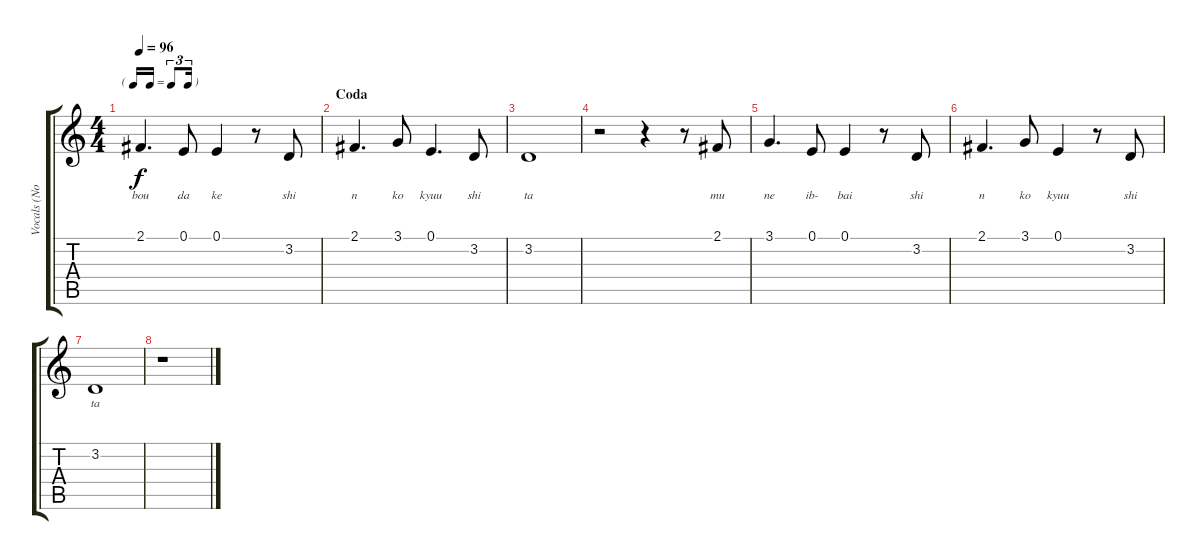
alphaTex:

\track ("Vocals (Nodoka-chan)" "Vocals (No") {instrument clarinet}
\staff {score tabs}
\tuning (E4 B3 G3 D3 A2 E2) {hide}
\ts (4 4)
\tf triplet16th
\tempo 96
\clef g2
\ks c
2.1.4{d lyrics (0 "bou") lyrics (1 "") lyrics (2 "") lyrics (3 "") lyrics (4 "") dy f} 0.1.8{lyrics (0 "da") lyrics (1 "") lyrics (2 "") lyrics (3 "") lyrics (4 "")} 0.1.4{lyrics (0 "ke") lyrics (1 "") lyrics (2 "") lyrics (3 "") lyrics (4 "")} r.8 3.2.8{lyrics (0 "shi") lyrics (1 "") lyrics (2 "") lyrics (3 "") lyrics (4 "")} |
\section ("" "Coda")
2.1.4{d lyrics (0 "n") lyrics (1 "") lyrics (2 "") lyrics (3 "") lyrics (4 "")} 3.1.8{lyrics (0 "ko") lyrics (1 "") lyrics (2 "") lyrics (3 "") lyrics (4 "")} 0.1.4{d lyrics (0 "kyuu") lyrics (1 "") lyrics (2 "") lyrics (3 "") lyrics (4 "")} 3.2.8{lyrics (0 "shi") lyrics (1 "") lyrics (2 "") lyrics (3 "") lyrics (4 "")} |
3.2.1{lyrics (0 "ta") lyrics (1 "") lyrics (2 "") lyrics (3 "") lyrics (4 "")} |
r.2 r.4 r.8 2.1.8{lyrics (0 "mu") lyrics (1 "") lyrics (2 "") lyrics (3 "") lyrics (4 "")} |
3.1.4{d lyrics (0 "ne") lyrics (1 "") lyrics (2 "") lyrics (3 "") lyrics (4 "")} 0.1.8{lyrics (0 "ib-") lyrics (1 "") lyrics (2 "") lyrics (3 "") lyrics (4 "")} 0.1.4{lyrics (0 "bai") lyrics (1 "") lyrics (2 "") lyrics (3 "") lyrics (4 "")} r.8 3.2.8{lyrics (0 "shi") lyrics (1 "") lyrics (2 "") lyrics (3 "") lyrics (4 "")} |
2.1.4{d lyrics (0 "n") lyrics (1 "") lyrics (2 "") lyrics (3 "") lyrics (4 "")} 3.1.8{lyrics (0 "ko") lyrics (1 "") lyrics (2 "") lyrics (3 "") lyrics (4 "")} 0.1.4{lyrics (0 "kyuu") lyrics (1 "") lyrics (2 "") lyrics (3 "") lyrics (4 "")} r.8 3.2.8{lyrics (0 "shi") lyrics (1 "") lyrics (2 "") lyrics (3 "") lyrics (4 "")} |
3.2.1{lyrics (0 "ta") lyrics (1 "") lyrics (2 "") lyrics (3 "") lyrics (4 "")} |
r.1
